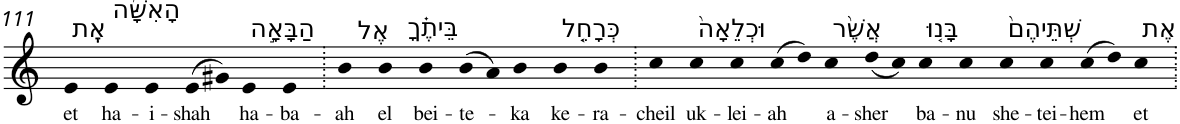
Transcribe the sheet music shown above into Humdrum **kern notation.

**kern	**text
*part1	*part1
*staff1	*staff1
*I"Piano	*
*I'Pno	*
!!LO:PB:g=z
*clefG2	*
*k[]	*
=111	=111
!LO:TX:a:t=אֶֽת	!
!	!LO:LY:b
4e	et
!LO:TX:a:t=הָאִשָּׁ֜ה	!
!	!LO:LY:b
4e	ha-
!	!LO:LY:b
4e	-i-
!	!LO:LY:b
(>8e	-shah
8g#X)	.
!LO:TX:a:t=הַבָּאָ֣ה	!
!	!LO:LY:b
4e	ha-
!	!LO:LY:b
4e	-ba-
=112.	=112.
!	!LO:LY:b
4b	-ah
!LO:TX:a:t=אֶל	!
!	!LO:LY:b
4b	el
!LO:TX:a:t=בֵּיתֶ֗ךָ	!
!	!LO:LY:b
4b	bei-
!	!LO:LY:b
(>8b	-te-
8a)	.
!	!LO:LY:b
4b	-ka
!LO:TX:a:t=כְּרָחֵ֤ל	!
!	!LO:LY:b
4b	ke-
!	!LO:LY:b
4b	-ra-
=113.	=113.
!	!LO:LY:b
4cc	-cheil
!LO:TX:a:t=וּכְלֵאָה֙	!
!	!LO:LY:b
4cc	uk-
!	!LO:LY:b
4cc	-lei-
!	!LO:LY:b
(>8cc	-ah
8dd)	.
!LO:TX:a:t=אֲשֶׁ֨ר	!
!	!LO:LY:b
4cc	a-
!	!LO:LY:b
(<8dd	-sher
8cc)	.
!LO:TX:a:t=בָּנ֤וּ	!
!	!LO:LY:b
4cc	ba-
!	!LO:LY:b
4cc	-nu
!LO:TX:a:t=שְׁתֵּיהֶם֙	!
!	!LO:LY:b
4cc	she-
!	!LO:LY:b
4cc	-tei-
!	!LO:LY:b
(>8cc	-hem
8dd)	.
!LO:TX:a:t=אֶת	!
!	!LO:LY:b
4cc	et
=.	=.
*-	*-
